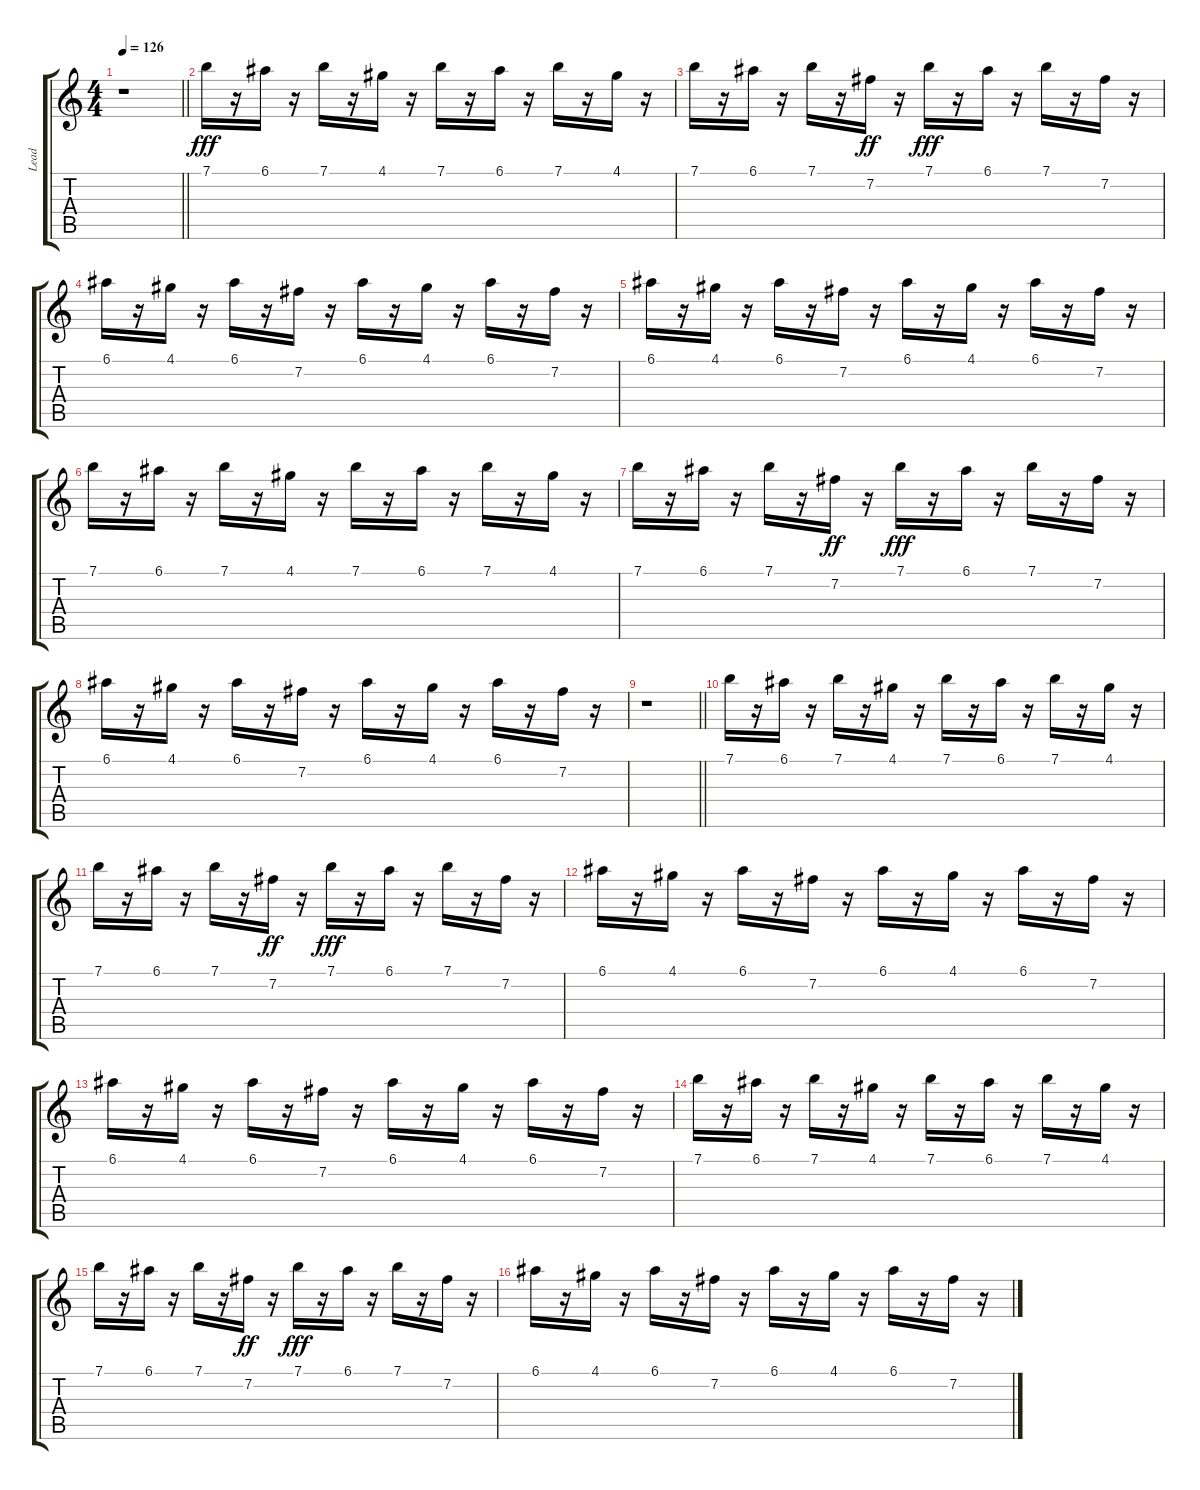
\track ("Lead" "Lead") {instrument distortionguitar}
\staff {score tabs}
\tuning (E4 B3 G3 D3 A2 E2) {hide}
\ts (4 4)
\tempo 126
\clef g2
\barLineRight lightlight
\ks c
r.1{dy fff} |
7.1.16 r.16 6.1.16 r.16 7.1.16 r.16 4.1.16 r.16 7.1.16 r.16 6.1.16 r.16 7.1.16 r.16 4.1.16 r.16 |
7.1.16 r.16 6.1.16 r.16 7.1.16 r.16 7.2.16{dy ff} r.16 7.1.16{dy fff} r.16 6.1.16 r.16 7.1.16 r.16 7.2.16 r.16 |
6.1.16 r.16 4.1.16 r.16 6.1.16 r.16 7.2.16 r.16 6.1.16 r.16 4.1.16 r.16 6.1.16 r.16 7.2.16 r.16 |
6.1.16 r.16 4.1.16 r.16 6.1.16 r.16 7.2.16 r.16 6.1.16 r.16 4.1.16 r.16 6.1.16 r.16 7.2.16 r.16 |
7.1.16 r.16 6.1.16 r.16 7.1.16 r.16 4.1.16 r.16 7.1.16 r.16 6.1.16 r.16 7.1.16 r.16 4.1.16 r.16 |
7.1.16 r.16 6.1.16 r.16 7.1.16 r.16 7.2.16{dy ff} r.16 7.1.16{dy fff} r.16 6.1.16 r.16 7.1.16 r.16 7.2.16 r.16 |
6.1.16 r.16 4.1.16 r.16 6.1.16 r.16 7.2.16 r.16 6.1.16 r.16 4.1.16 r.16 6.1.16 r.16 7.2.16 r.16 |
\barLineRight lightlight
r.1 |
7.1.16 r.16 6.1.16 r.16 7.1.16 r.16 4.1.16 r.16 7.1.16 r.16 6.1.16 r.16 7.1.16 r.16 4.1.16 r.16 |
7.1.16 r.16 6.1.16 r.16 7.1.16 r.16 7.2.16{dy ff} r.16 7.1.16{dy fff} r.16 6.1.16 r.16 7.1.16 r.16 7.2.16 r.16 |
6.1.16 r.16 4.1.16 r.16 6.1.16 r.16 7.2.16 r.16 6.1.16 r.16 4.1.16 r.16 6.1.16 r.16 7.2.16 r.16 |
6.1.16 r.16 4.1.16 r.16 6.1.16 r.16 7.2.16 r.16 6.1.16 r.16 4.1.16 r.16 6.1.16 r.16 7.2.16 r.16 |
7.1.16 r.16 6.1.16 r.16 7.1.16 r.16 4.1.16 r.16 7.1.16 r.16 6.1.16 r.16 7.1.16 r.16 4.1.16 r.16 |
7.1.16 r.16 6.1.16 r.16 7.1.16 r.16 7.2.16{dy ff} r.16 7.1.16{dy fff} r.16 6.1.16 r.16 7.1.16 r.16 7.2.16 r.16 |
6.1.16 r.16 4.1.16 r.16 6.1.16 r.16 7.2.16 r.16 6.1.16 r.16 4.1.16 r.16 6.1.16 r.16 7.2.16 r.16
